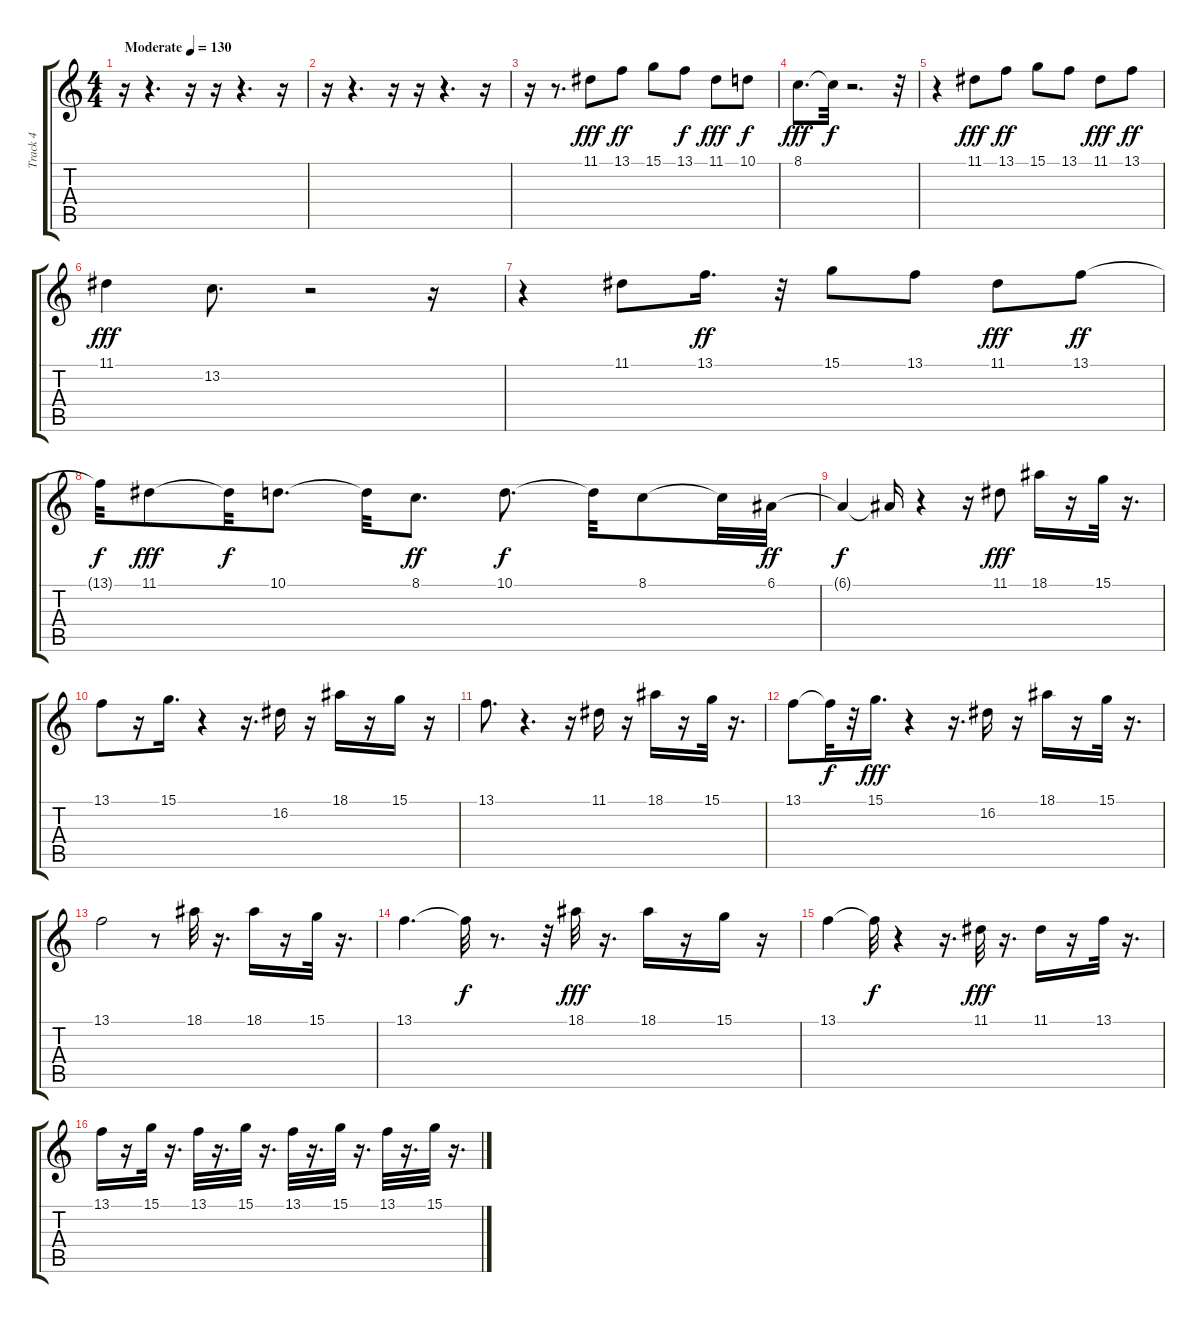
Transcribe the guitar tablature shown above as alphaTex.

\track ("Track 4" "Track 4") {instrument lead3calliope}
\staff {score tabs}
\tuning (E4 B3 G3 D3 A2 E2) {hide}
\ts (4 4)
\tempo (130 "Moderate")
\clef g2
\ks c
r.16{dy fff instrument lead3calliope} r.4{d} r.16 r.16{instrument lead3calliope} r.4{d} r.16 |
r.16 r.4{d} r.16 r.16 r.4{d} r.16 |
r.16 r.8{d} 11.1.8 13.1.8{dy ff} 15.1.8 13.1.8{dy f} 11.1.8{dy fff} 10.1.8{dy f} |
8.1.8{d dy fff} 8.1{t}.32{dy f} r.2{d} r.32 |
r.4 11.1.8{dy fff} 13.1.8{dy ff} 15.1.8 13.1.8 11.1.8{dy fff} 13.1.8{dy ff} |
11.1.4{dy fff} 13.2.8{d} r.2 r.16 |
r.4 11.1.8 13.1.16{d dy ff} r.32 15.1.8 13.1.8 11.1.8{dy fff} 13.1.8{dy ff} |
13.1{t}.32{dy f} 11.1.8{dy fff} 11.1{t}.32{dy f} 10.1.8{d} 10.1{t}.32 8.1.8{d dy ff} 10.1.8{d dy f} 10.1{t}.32 8.1.8 8.1{t}.32 6.1.32{dy ff} |
6.1{t}.4{dy f} 6.1{t}.16 r.4 r.16 11.1.8{dy fff} 18.1.16 r.16 15.1.32 r.16{d} |
13.1.8 r.16 15.1.16{d} r.4 r.16{d} 16.2.16 r.16 18.1.16 r.16 15.1.16 r.16 |
13.1.8{d} r.4{d} r.16 11.1.16 r.16 18.1.16 r.16 15.1.32 r.16{d} |
13.1.8 13.1{t}.32{dy f} r.32 15.1.16{d dy fff} r.4 r.16{d} 16.2.16 r.16 18.1.16 r.16 15.1.32 r.16{d} |
13.1.2 r.8 18.1.32 r.16{d} 18.1.16 r.16 15.1.32 r.16{d} |
13.1.4{d} 13.1{t}.32{dy f} r.8{d} r.32 18.1.32{dy fff} r.16{d} 18.1.16 r.16 15.1.16 r.16 |
13.1.4 13.1{t}.32{dy f} r.4 r.16{d} 11.1.32{dy fff} r.16{d} 11.1.16 r.16 13.1.32 r.16{d} |
13.1.16 r.16 15.1.32 r.16{d} 13.1.32 r.16{d} 15.1.32 r.16{d} 13.1.32 r.16{d} 15.1.32 r.16{d} 13.1.32 r.16{d} 15.1.32 r.16{d}
